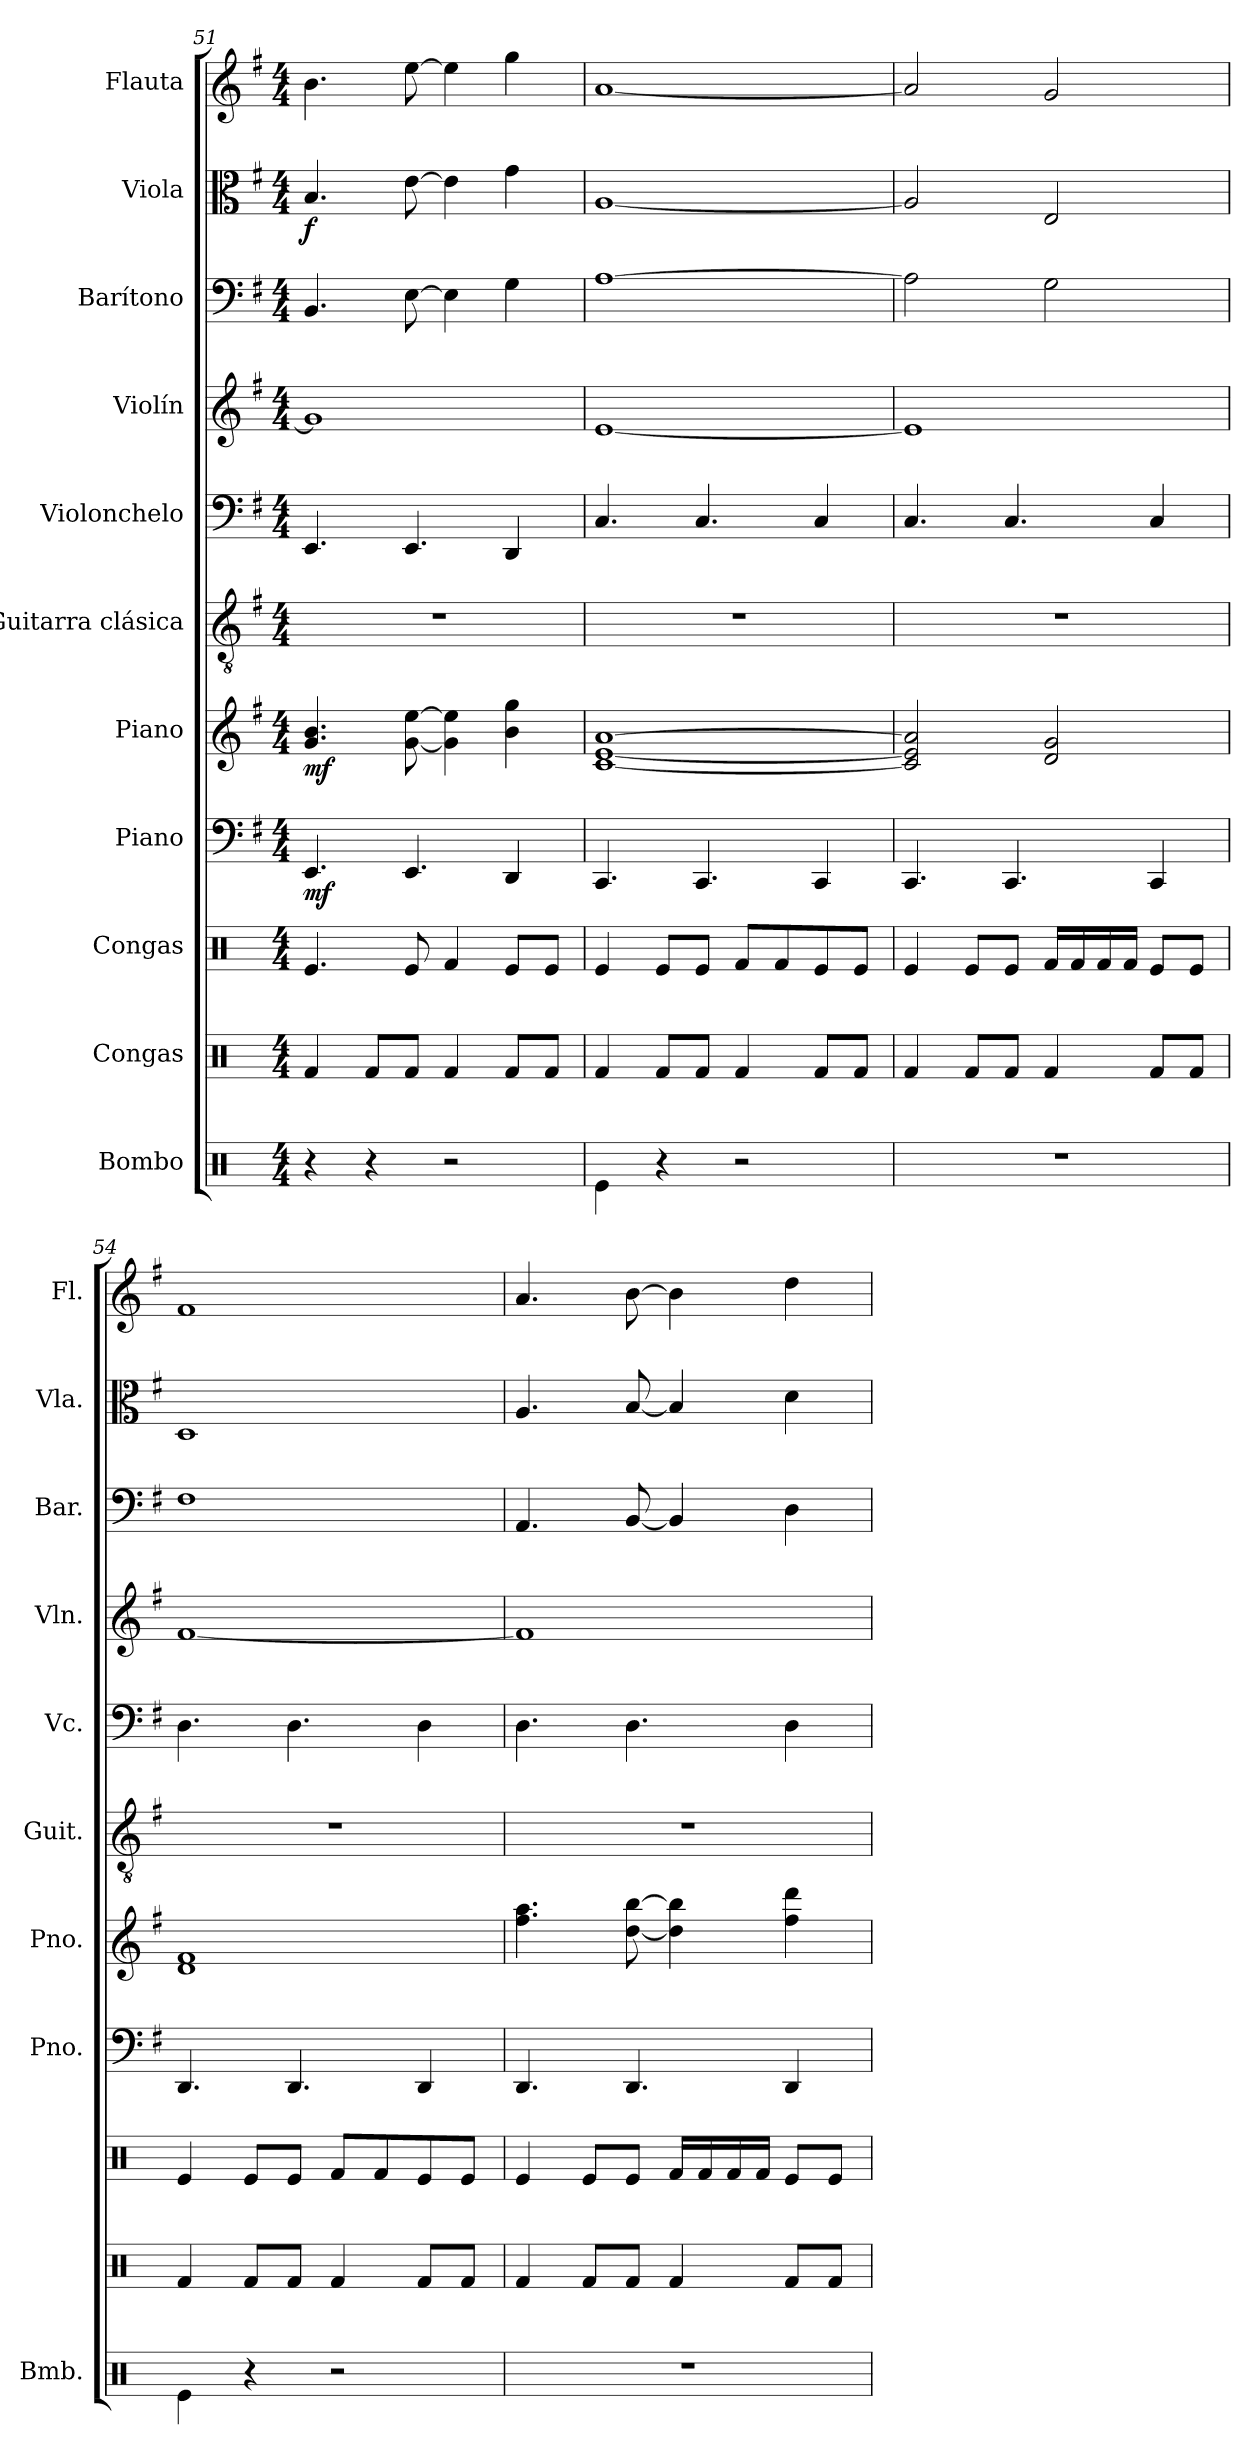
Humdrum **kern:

**kern	**kern	**kern	**kern	**dynam	**kern	**dynam	**kern	**kern	**dynam	**kern	**kern	**kern	**dynam	**kern
*part11	*part10	*part9	*part8	*part8	*part7	*part7	*part6	*part5	*part5	*part4	*part3	*part2	*part2	*part1
*staff11	*staff10	*staff9	*staff8	*staff8	*staff7	*staff7	*staff6	*staff5	*staff5	*staff4	*staff3	*staff2	*staff2	*staff1
*I"Bombo	*I"Congas	*I"Congas	*I"Piano	*	*I"Piano	*	*I"Guitarra clásica	*I"Violonchelo	*	*I"Violín	*I"Barítono	*I"Viola	*	*I"Flauta
*I'Bmb.	*	*	*I'Pno.	*	*I'Pno.	*	*I'Guit.	*I'Vc.	*	*I'Vln.	*I'Bar.	*I'Vla.	*	*I'Fl.
!!LO:PB:g=z
*clefX	*clefX	*clefX	*clefF4	*	*clefG2	*	*clefGv2	*clefF4	*	*clefG2	*clefF4	*clefC3	*	*clefG2
*k[]	*k[]	*k[]	*k[f#]	*	*k[f#]	*	*k[f#]	*k[f#]	*	*k[f#]	*k[f#]	*k[f#]	*	*k[f#]
*M4/4	*M4/4	*M4/4	*M4/4	*	*M4/4	*	*M4/4	*M4/4	*	*M4/4	*M4/4	*M4/4	*	*M4/4
=51	=51	=51	=51	=51	=51	=51	=51	=51	=51	=51	=51	=51	=51	=51
!	!	!	!	!LO:DY:b	!	!LO:DY:b	!	!	!LO:DY:b	!	!	!	!	!
!	!	!	!	!	!	!	!	!	!LO:DY:n=1:b	!	!	!	!LO:DY:b	!
4r	4Rf/	4.Re/	4.EE/	mf	4.g/ 4.b/	mf	1r	4.EE/	mf mf	1g]	4.BB/	4.B/	f	4.b\
4r	8Rf/L	.	.	.	.	.	.	.	.	.	.	.	.	.
.	8Rf/J	8Re/	4.EE/	.	[8g\ [8ee\	.	.	4.EE/	.	.	[8E\	[8e\	.	[8ee\
2r	4Rf/	4Rf/	.	.	4g\] 4ee\]	.	.	.	.	.	4E\]	4e\]	.	4ee\]
.	8Rf/L	8Re/L	4DD/	.	4b\ 4gg\	.	.	4DD/	.	.	4G\	4g\	.	4gg\
.	8Rf/J	8Re/J	.	.	.	.	.	.	.	.	.	.	.	.
=52	=52	=52	=52	=52	=52	=52	=52	=52	=52	=52	=52	=52	=52	=52
4Re\	4Rf/	4Re/	4.CC/	.	[1c [1e [1a	.	1r	4.C/	.	[1e	[1A	[1A	.	[1a
4r	8Rf/L	8Re/L	.	.	.	.	.	.	.	.	.	.	.	.
.	8Rf/J	8Re/J	4.CC/	.	.	.	.	4.C/	.	.	.	.	.	.
2r	4Rf/	8Rf/L	.	.	.	.	.	.	.	.	.	.	.	.
.	.	8Rf/	.	.	.	.	.	.	.	.	.	.	.	.
.	8Rf/L	8Re/	4CC/	.	.	.	.	4C/	.	.	.	.	.	.
.	8Rf/J	8Re/J	.	.	.	.	.	.	.	.	.	.	.	.
=53	=53	=53	=53	=53	=53	=53	=53	=53	=53	=53	=53	=53	=53	=53
1r	4Rf/	4Re/	4.CC/	.	2c/] 2e/] 2a/]	.	1r	4.C/	.	1e]	2A\]	2A/]	.	2a/]
.	8Rf/L	8Re/L	.	.	.	.	.	.	.	.	.	.	.	.
.	8Rf/J	8Re/J	4.CC/	.	.	.	.	4.C/	.	.	.	.	.	.
.	4Rf/	16Rf/LL	.	.	2d/ 2g/	.	.	.	.	.	2G\	2E/	.	2g/
.	.	16Rf/	.	.	.	.	.	.	.	.	.	.	.	.
.	.	16Rf/	.	.	.	.	.	.	.	.	.	.	.	.
.	.	16Rf/JJ	.	.	.	.	.	.	.	.	.	.	.	.
.	8Rf/L	8Re/L	4CC/	.	.	.	.	4C/	.	.	.	.	.	.
.	8Rf/J	8Re/J	.	.	.	.	.	.	.	.	.	.	.	.
=54	=54	=54	=54	=54	=54	=54	=54	=54	=54	=54	=54	=54	=54	=54
4Re\	4Rf/	4Re/	4.DD/	.	1d 1f#	.	1r	4.D\	.	[1f#	1F#	1D	.	1f#
4r	8Rf/L	8Re/L	.	.	.	.	.	.	.	.	.	.	.	.
.	8Rf/J	8Re/J	4.DD/	.	.	.	.	4.D\	.	.	.	.	.	.
2r	4Rf/	8Rf/L	.	.	.	.	.	.	.	.	.	.	.	.
.	.	8Rf/	.	.	.	.	.	.	.	.	.	.	.	.
.	8Rf/L	8Re/	4DD/	.	.	.	.	4D\	.	.	.	.	.	.
.	8Rf/J	8Re/J	.	.	.	.	.	.	.	.	.	.	.	.
=55	=55	=55	=55	=55	=55	=55	=55	=55	=55	=55	=55	=55	=55	=55
1r	4Rf/	4Re/	4.DD/	.	4.ff#\ 4.aa\	.	1r	4.D\	.	1f#]	4.AA/	4.A/	.	4.a/
.	8Rf/L	8Re/L	.	.	.	.	.	.	.	.	.	.	.	.
.	8Rf/J	8Re/J	4.DD/	.	[8dd\ [8bb\	.	.	4.D\	.	.	[8BB/	[8B/	.	[8b\
.	4Rf/	16Rf/LL	.	.	4dd\] 4bb\]	.	.	.	.	.	4BB/]	4B/]	.	4b\]
.	.	16Rf/	.	.	.	.	.	.	.	.	.	.	.	.
.	.	16Rf/	.	.	.	.	.	.	.	.	.	.	.	.
.	.	16Rf/JJ	.	.	.	.	.	.	.	.	.	.	.	.
.	8Rf/L	8Re/L	4DD/	.	4ff#\ 4ddd\	.	.	4D\	.	.	4D\	4d\	.	4dd\
.	8Rf/J	8Re/J	.	.	.	.	.	.	.	.	.	.	.	.
=	=	=	=	=	=	=	=	=	=	=	=	=	=	=
*-	*-	*-	*-	*-	*-	*-	*-	*-	*-	*-	*-	*-	*-	*-
